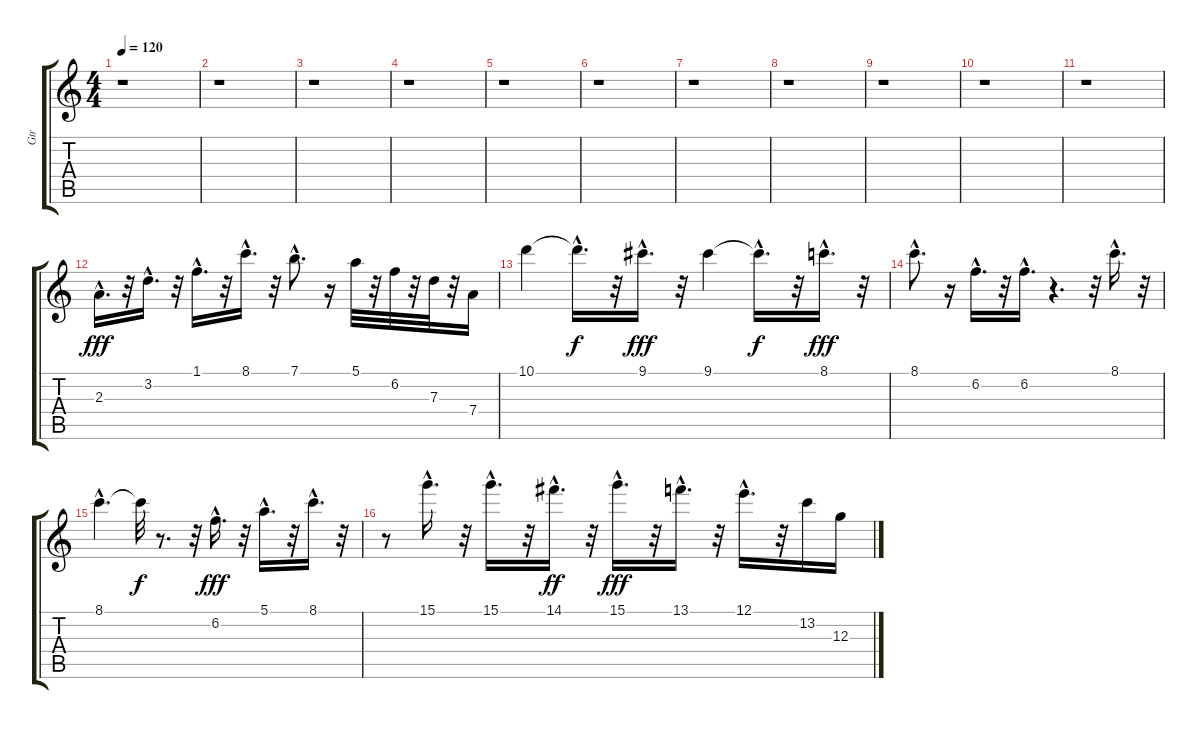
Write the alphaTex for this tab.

\track ("Gtr" "Gtr") {instrument acousticguitarsteel}
\staff {score tabs}
\tuning (E4 B3 G3 D3 A2 E2) {hide}
\ts (4 4)
\tempo 120
\clef g2
\ks c
r.1{dy fff instrument acousticguitarsteel} |
r.1 |
r.1 |
r.1 |
r.1 |
r.1 |
r.1 |
r.1 |
r.1 |
r.1 |
r.1 |
2.3{hac}.16{d} r.32 3.2{hac}.16{d} r.32 1.1{hac}.16{d} r.32 8.1{hac}.16{d} r.32 7.1{hac}.8{d} r.16 5.1.32 r.32 6.2.32 r.32 7.3.32 r.32 7.4.16 |
10.1.4 10.1{hac t}.16{d dy f} r.32 9.1{hac}.16{d dy fff} r.32 9.1.4 9.1{hac t}.16{d dy f} r.32 8.1{hac}.16{d dy fff} r.32 |
8.1{hac}.8{d} r.16 6.2{hac}.16{d} r.32 6.2{hac}.16{d} r.4{d} r.32 8.1{hac}.16{d} r.32 |
8.1{hac}.4{d} 8.1{t}.32{dy f} r.8{d} r.32 6.2{hac}.16{d dy fff} r.32 5.1{hac}.16{d} r.32 8.1{hac}.16{d} r.32 |
r.8 15.1{hac}.16{d} r.32 15.1{hac}.16{d} r.32 14.1{hac}.16{d dy ff} r.32 15.1{hac}.16{d dy fff} r.32 13.1{hac}.16{d} r.32 12.1{hac}.16{d} r.32 13.2.16 12.3.16
